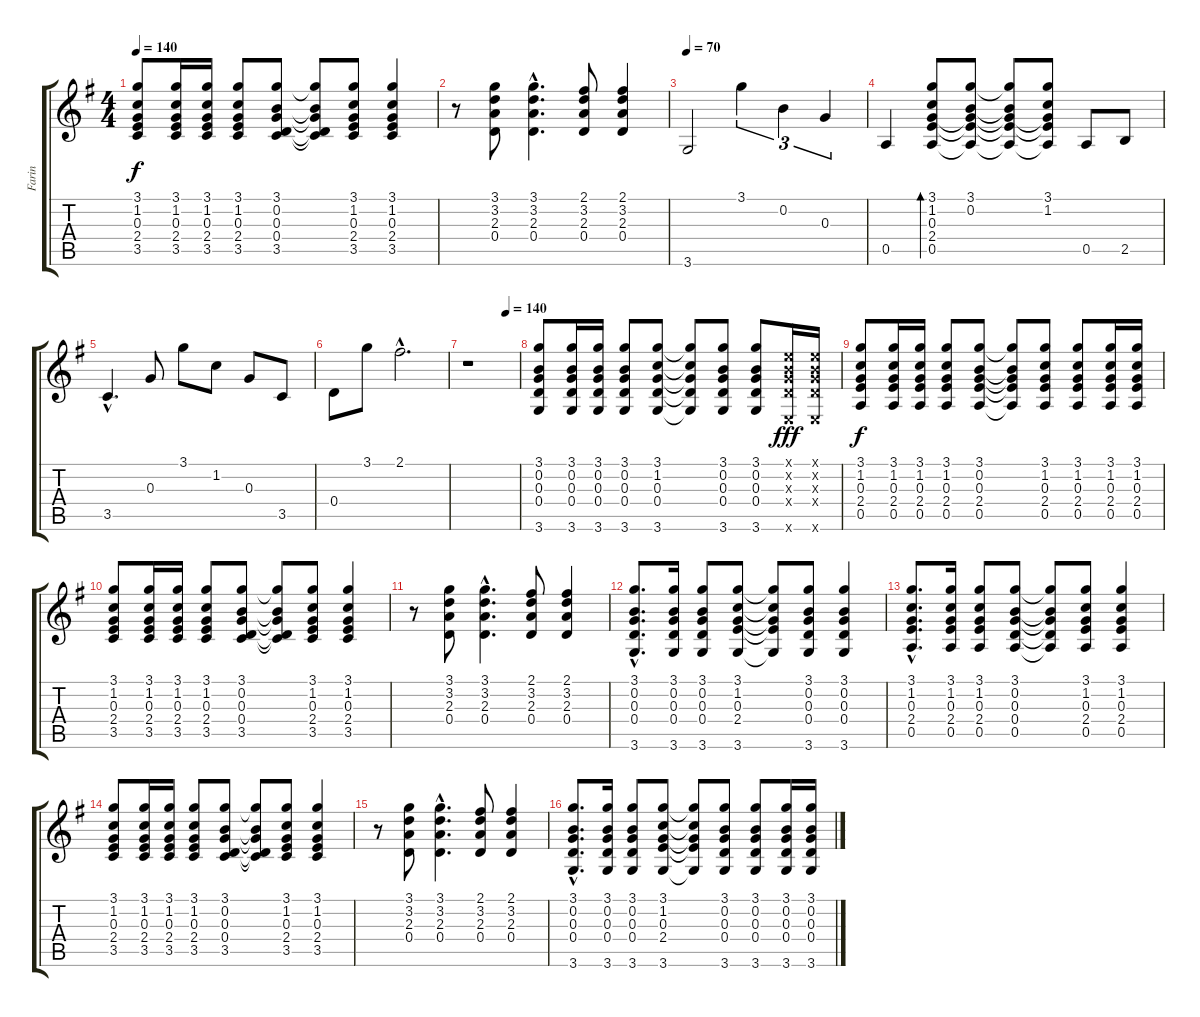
\track ("Farin" "Farin") {instrument acousticguitarnylon}
\staff {score tabs}
\tuning (E4 B3 G3 D3 A2 E2) {hide}
\ts (4 4)
\tempo 140
\clef g2
\ks g
(3.1 1.2 0.3 2.4 3.5).8{dy f} (3.1 1.2 0.3 2.4 3.5).16 (3.1 1.2 0.3 2.4 3.5).16 (3.1 1.2 0.3 2.4 3.5).8 (3.1 0.2 0.3 0.4 3.5).8 (3.1{t} 0.2{t} 0.3{t} 0.4{t} 3.5{t}).8 (3.1 1.2 0.3 2.4 3.5).8 (3.1 1.2 0.3 2.4 3.5).4 |
r.8 (3.1 3.2 2.3 0.4).8 (3.1{hac} 3.2{hac} 2.3{hac} 0.4{hac}).4{d} (2.1 3.2 2.3 0.4).8 (2.1 3.2 2.3 0.4).4 |
\tempo 70
3.6.2 3.1.4{tu (3 2)} 0.2.4{tu (3 2)} 0.3.4{tu (3 2)} |
0.5.4 (3.1 1.2 0.3 2.4 0.5).8{bd 240} (3.1 0.2 0.3{t} 2.4{t} 0.5{t}).8 (3.1{t} 0.2{t} 0.3{t} 2.4{t} 0.5{t}).8 (3.1 1.2 0.3{t} 2.4{t} 0.5{t}).8 0.5.8 2.5.8 |
3.5{hac}.4{d} 0.3.8 3.1.8 1.2.8 0.3.8 3.5.8 |
0.4.8 3.1.8 2.1{hac}.2{d} |
\tempo (140 0.75)
r.1 |
(3.1 0.2 0.3 0.4 3.6).8 (3.1 0.2 0.3 0.4 3.6).16 (3.1 0.2 0.3 0.4 3.6).16 (3.1 0.2 0.3 0.4 3.6).8 (3.1 1.2 0.3 0.4 3.6).8 (3.1{t} 1.2{t} 0.3{t} 0.4{t} 3.6{t}).8 (3.1 0.2 0.3 0.4 3.6).8 (3.1 0.2 0.3 0.4 3.6).8 (0.1{x} 0.2{x} 0.3{x} 0.4{x} 0.6{x}).16{dy fff} (0.1{x} 0.2{x} 0.3{x} 0.4{x} 0.6{x}).16 |
(3.1 1.2 0.3 2.4 0.5).8{dy f} (3.1 1.2 0.3 2.4 0.5).16 (3.1 1.2 0.3 2.4 0.5).16 (3.1 1.2 0.3 2.4 0.5).8 (3.1 0.2 0.3 2.4 0.5).8 (3.1{t} 0.2{t} 0.3{t} 2.4{t} 0.5{t}).8 (3.1 1.2 0.3 2.4 0.5).8 (3.1 1.2 0.3 2.4 0.5).8 (3.1 1.2 0.3 2.4 0.5).16 (3.1 1.2 0.3 2.4 0.5).16 |
(3.1 1.2 0.3 2.4 3.5).8 (3.1 1.2 0.3 2.4 3.5).16 (3.1 1.2 0.3 2.4 3.5).16 (3.1 1.2 0.3 2.4 3.5).8 (3.1 0.2 0.3 0.4 3.5).8 (3.1{t} 0.2{t} 0.3{t} 0.4{t} 3.5{t}).8 (3.1 1.2 0.3 2.4 3.5).8 (3.1 1.2 0.3 2.4 3.5).4 |
r.8 (3.1 3.2 2.3 0.4).8 (3.1{hac} 3.2{hac} 2.3{hac} 0.4{hac}).4{d} (2.1 3.2 2.3 0.4).8 (2.1 3.2 2.3 0.4).4 |
(3.1{hac} 0.2{hac} 0.3{hac} 0.4{hac} 3.6{hac}).8{d} (3.1 0.2 0.3 0.4 3.6).16 (3.1 0.2 0.3 0.4 3.6).8 (3.1 1.2 0.3 2.4 3.6).8 (3.1{t} 1.2{t} 0.3{t} 2.4{t} 3.6{t}).8 (3.1 0.2 0.3 0.4 3.6).8 (3.1 0.2 0.3 0.4 3.6).4 |
(3.1{hac} 1.2{hac} 0.3{hac} 2.4{hac} 0.5{hac}).8{d} (3.1 1.2 0.3 2.4 0.5).16 (3.1 1.2 0.3 2.4 0.5).8 (3.1 0.2 0.3 0.4 0.5).8 (3.1{t} 0.2{t} 0.3{t} 0.4{t} 0.5{t}).8 (3.1 1.2 0.3 2.4 0.5).8 (3.1 1.2 0.3 2.4 0.5).4 |
(3.1 1.2 0.3 2.4 3.5).8 (3.1 1.2 0.3 2.4 3.5).16 (3.1 1.2 0.3 2.4 3.5).16 (3.1 1.2 0.3 2.4 3.5).8 (3.1 0.2 0.3 0.4 3.5).8 (3.1{t} 0.2{t} 0.3{t} 0.4{t} 3.5{t}).8 (3.1 1.2 0.3 2.4 3.5).8 (3.1 1.2 0.3 2.4 3.5).4 |
r.8 (3.1 3.2 2.3 0.4).8 (3.1{hac} 3.2{hac} 2.3{hac} 0.4{hac}).4{d} (2.1 3.2 2.3 0.4).8 (2.1 3.2 2.3 0.4).4 |
(3.1{hac} 0.2{hac} 0.3{hac} 0.4{hac} 3.6{hac}).8{d} (3.1 0.2 0.3 0.4 3.6).16 (3.1 0.2 0.3 0.4 3.6).8 (3.1 1.2 0.3 2.4 3.6).8 (3.1{t} 1.2{t} 0.3{t} 2.4{t} 3.6{t}).8 (3.1 0.2 0.3 0.4 3.6).8 (3.1 0.2 0.3 0.4 3.6).8 (3.1 0.2 0.3 0.4 3.6).16 (3.1 0.2 0.3 0.4 3.6).16
